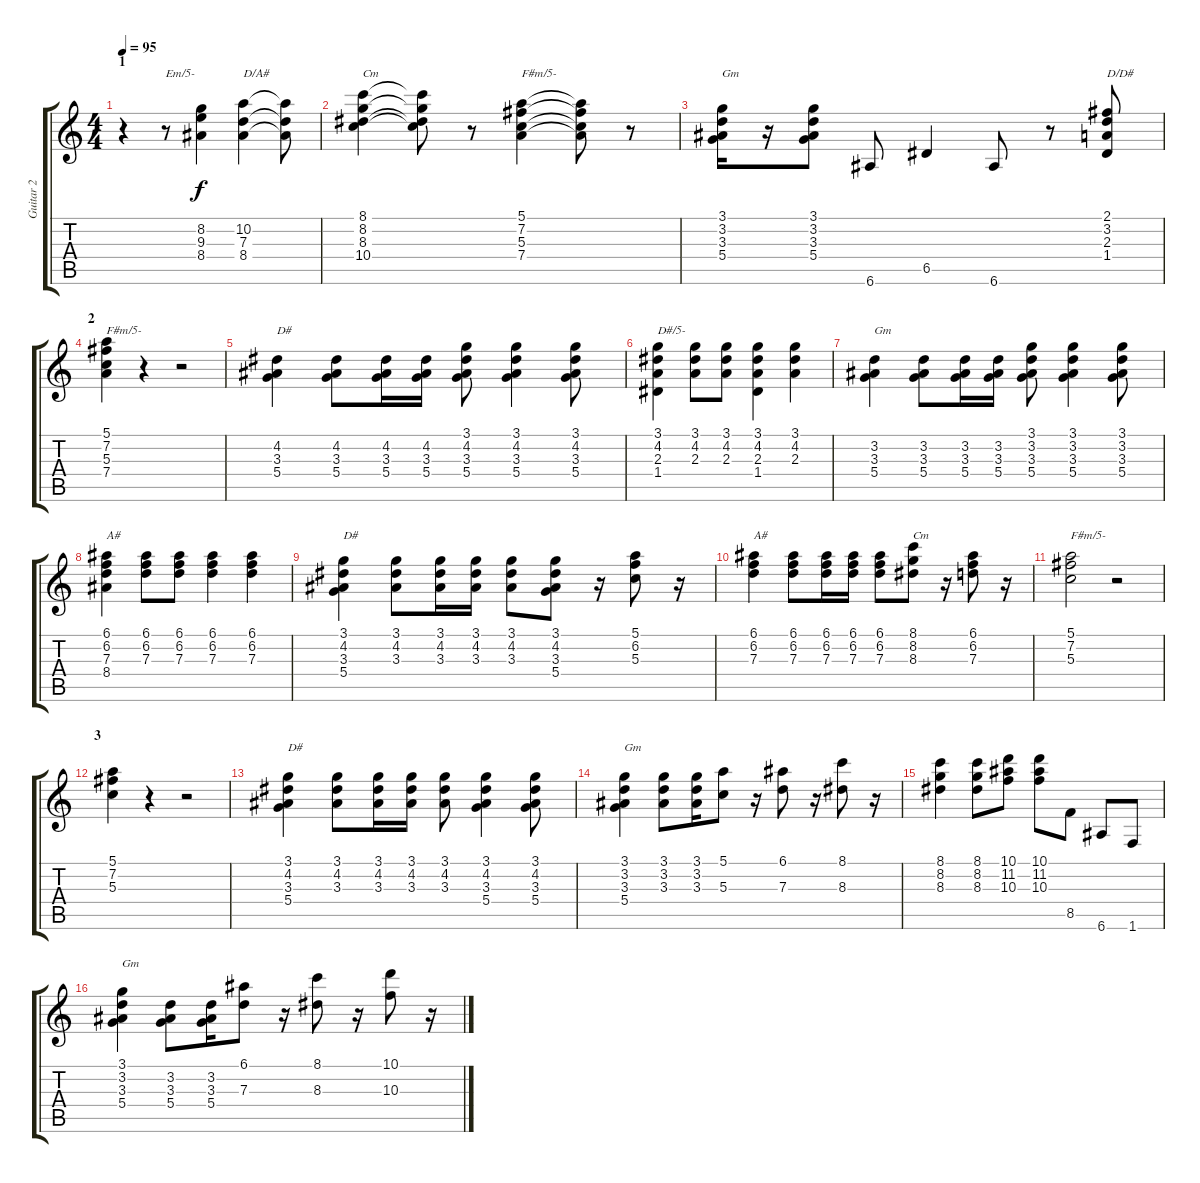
\track ("Guitar 2" "Guitar 2") {instrument acousticguitarnylon}
\staff {score tabs}
\tuning (E4 B3 G3 D3 A2 E2) {hide}
\ts (4 4)
\section ("" "1")
\tempo 95
\clef g2
\ks c
r.4{dy f instrument acousticguitarnylon} r.8{txt "Em/5-"} (8.2 9.3 8.4).4 (10.2 7.3 8.4).4{txt "D/A#"} (10.2{t} 7.3{t} 8.4{t}).8 |
(8.1 8.2 8.3 10.4).4{txt "Cm"} (8.1{t} 8.2{t} 8.3{t} 10.4{t}).8 r.8 (5.1 7.2 5.3 7.4).4{txt "F#m/5-"} (5.1{t} 7.2{t} 5.3{t} 7.4{t}).8 r.8 |
(3.1 3.2 3.3 5.4).16{txt "Gm"} r.16 (3.1 3.2 3.3 5.4).8 6.6.8 6.5.4 6.6.8 r.8 (2.1 3.2 2.3 1.4).8{txt "D/D#"} |
\section ("" "2")
(5.1 7.2 5.3 7.4).4{txt "F#m/5-"} r.4 r.2 |
(4.2 3.3 5.4).4{txt "D#"} (4.2 3.3 5.4).8 (4.2 3.3 5.4).16 (4.2 3.3 5.4).16 (3.1 4.2 3.3 5.4).8 (3.1 4.2 3.3 5.4).4 (3.1 4.2 3.3 5.4).8 |
(3.1 4.2 2.3 1.4).4{txt "D#/5-"} (3.1 4.2 2.3).8 (3.1 4.2 2.3).8 (3.1 4.2 2.3 1.4).4 (3.1 4.2 2.3).4 |
(3.2 3.3 5.4).4{txt "Gm"} (3.2 3.3 5.4).8 (3.2 3.3 5.4).16 (3.2 3.3 5.4).16 (3.1 3.2 3.3 5.4).8 (3.1 3.2 3.3 5.4).4 (3.1 3.2 3.3 5.4).8 |
(6.1 6.2 7.3 8.4).4{txt "A#"} (6.1 6.2 7.3).8 (6.1 6.2 7.3).8 (6.1 6.2 7.3).4 (6.1 6.2 7.3).4 |
(3.1 4.2 3.3 5.4).4{txt "D#"} (3.1 4.2 3.3).8 (3.1 4.2 3.3).16 (3.1 4.2 3.3).16 (3.1 4.2 3.3).8 (3.1 4.2 3.3 5.4).8 r.16 (5.1 6.2 5.3).8 r.16 |
(6.1 6.2 7.3).4{txt "A#"} (6.1 6.2 7.3).8 (6.1 6.2 7.3).16 (6.1 6.2 7.3).16 (6.1 6.2 7.3).8 (8.1 8.2 8.3).8{txt "Cm"} r.16 (6.1 6.2 7.3).8 r.16 |
(5.1 7.2 5.3).2{txt "F#m/5-"} r.2 |
\section ("" "3")
(5.1 7.2 5.3).4 r.4 r.2 |
(3.1 4.2 3.3 5.4).4{txt "D#"} (3.1 4.2 3.3).8 (3.1 4.2 3.3).16 (3.1 4.2 3.3).16 (3.1 4.2 3.3).8 (3.1 4.2 3.3 5.4).4 (3.1 4.2 3.3 5.4).8 |
(3.1 3.2 3.3 5.4).4{txt "Gm"} (3.1 3.2 3.3).8 (3.1 3.2 3.3).16 (5.1 5.3).8 r.16 (6.1 7.3).8 r.16 (8.1 8.3).8 r.16 |
(8.1 8.2 8.3).4 (8.1 8.2 8.3).8 (10.1 11.2 10.3).8 (10.1 11.2 10.3).8 8.5.8 6.6.8 1.6.8 |
(3.1 3.2 3.3 5.4).4{txt "Gm"} (3.2 3.3 5.4).8 (3.2 3.3 5.4).16 (6.1 7.3).8 r.16 (8.1 8.3).8 r.16 (10.1 10.3).8 r.16
